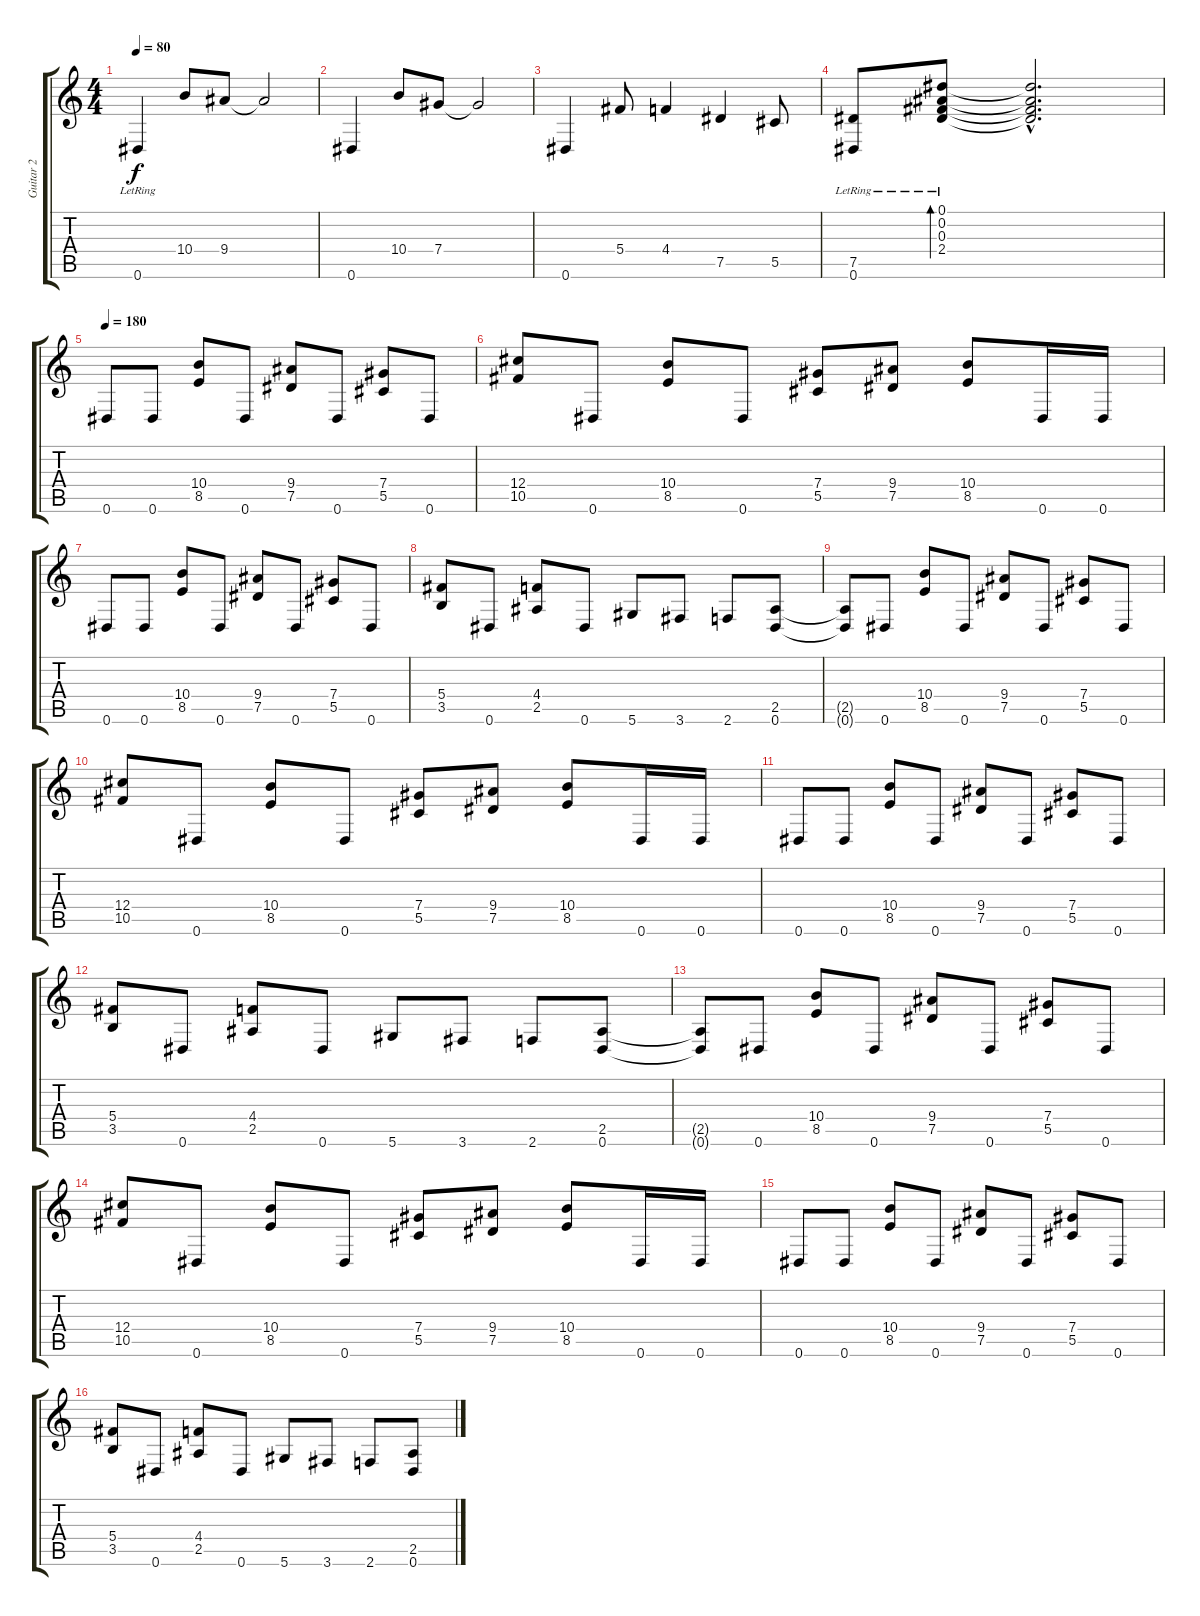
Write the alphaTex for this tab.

\track ("Guitar 2" "Guitar 2") {instrument distortionguitar}
\staff {score tabs}
\tuning (Eb4 Bb3 Gb3 Db3 Ab2 Eb2) {hide}
\ts (4 4)
\tempo 80
\clef g2
\ks c
0.6{lr}.4{dy f} 10.4.8 9.4.8 9.4{t}.2 |
0.6.4 10.4.8 7.4.8 7.4{t}.2 |
0.6.4 5.4.8 4.4.4 7.5.4 5.5.8 |
(7.5{lr} 0.6{lr}).8 (0.1{lr} 0.2{lr} 0.3{lr} 2.4{lr}).8{bd 480} (0.1{hac t} 0.2{hac t} 0.3{hac t} 2.4{hac t}).2{d} |
\tempo 180
0.6.8{instrument distortionguitar} 0.6.8 (10.4 8.5).8 0.6.8 (9.4 7.5).8 0.6.8 (7.4 5.5).8 0.6.8 |
(12.4 10.5).8 0.6.8 (10.4 8.5).8 0.6.8 (7.4 5.5).8 (9.4 7.5).8 (10.4 8.5).8 0.6.16 0.6.16 |
0.6.8 0.6.8 (10.4 8.5).8 0.6.8 (9.4 7.5).8 0.6.8 (7.4 5.5).8 0.6.8 |
(5.4 3.5).8 0.6.8 (4.4 2.5).8 0.6.8 5.6.8 3.6.8 2.6.8 (2.5 0.6).8 |
(2.5{t} 0.6{t}).8 0.6.8 (10.4 8.5).8 0.6.8 (9.4 7.5).8 0.6.8 (7.4 5.5).8 0.6.8 |
(12.4 10.5).8 0.6.8 (10.4 8.5).8 0.6.8 (7.4 5.5).8 (9.4 7.5).8 (10.4 8.5).8 0.6.16 0.6.16 |
0.6.8 0.6.8 (10.4 8.5).8 0.6.8 (9.4 7.5).8 0.6.8 (7.4 5.5).8 0.6.8 |
(5.4 3.5).8 0.6.8 (4.4 2.5).8 0.6.8 5.6.8 3.6.8 2.6.8 (2.5 0.6).8 |
(2.5{t} 0.6{t}).8 0.6.8 (10.4 8.5).8 0.6.8 (9.4 7.5).8 0.6.8 (7.4 5.5).8 0.6.8 |
(12.4 10.5).8 0.6.8 (10.4 8.5).8 0.6.8 (7.4 5.5).8 (9.4 7.5).8 (10.4 8.5).8 0.6.16 0.6.16 |
0.6.8 0.6.8 (10.4 8.5).8 0.6.8 (9.4 7.5).8 0.6.8 (7.4 5.5).8 0.6.8 |
(5.4 3.5).8 0.6.8 (4.4 2.5).8 0.6.8 5.6.8 3.6.8 2.6.8 (2.5 0.6).8
